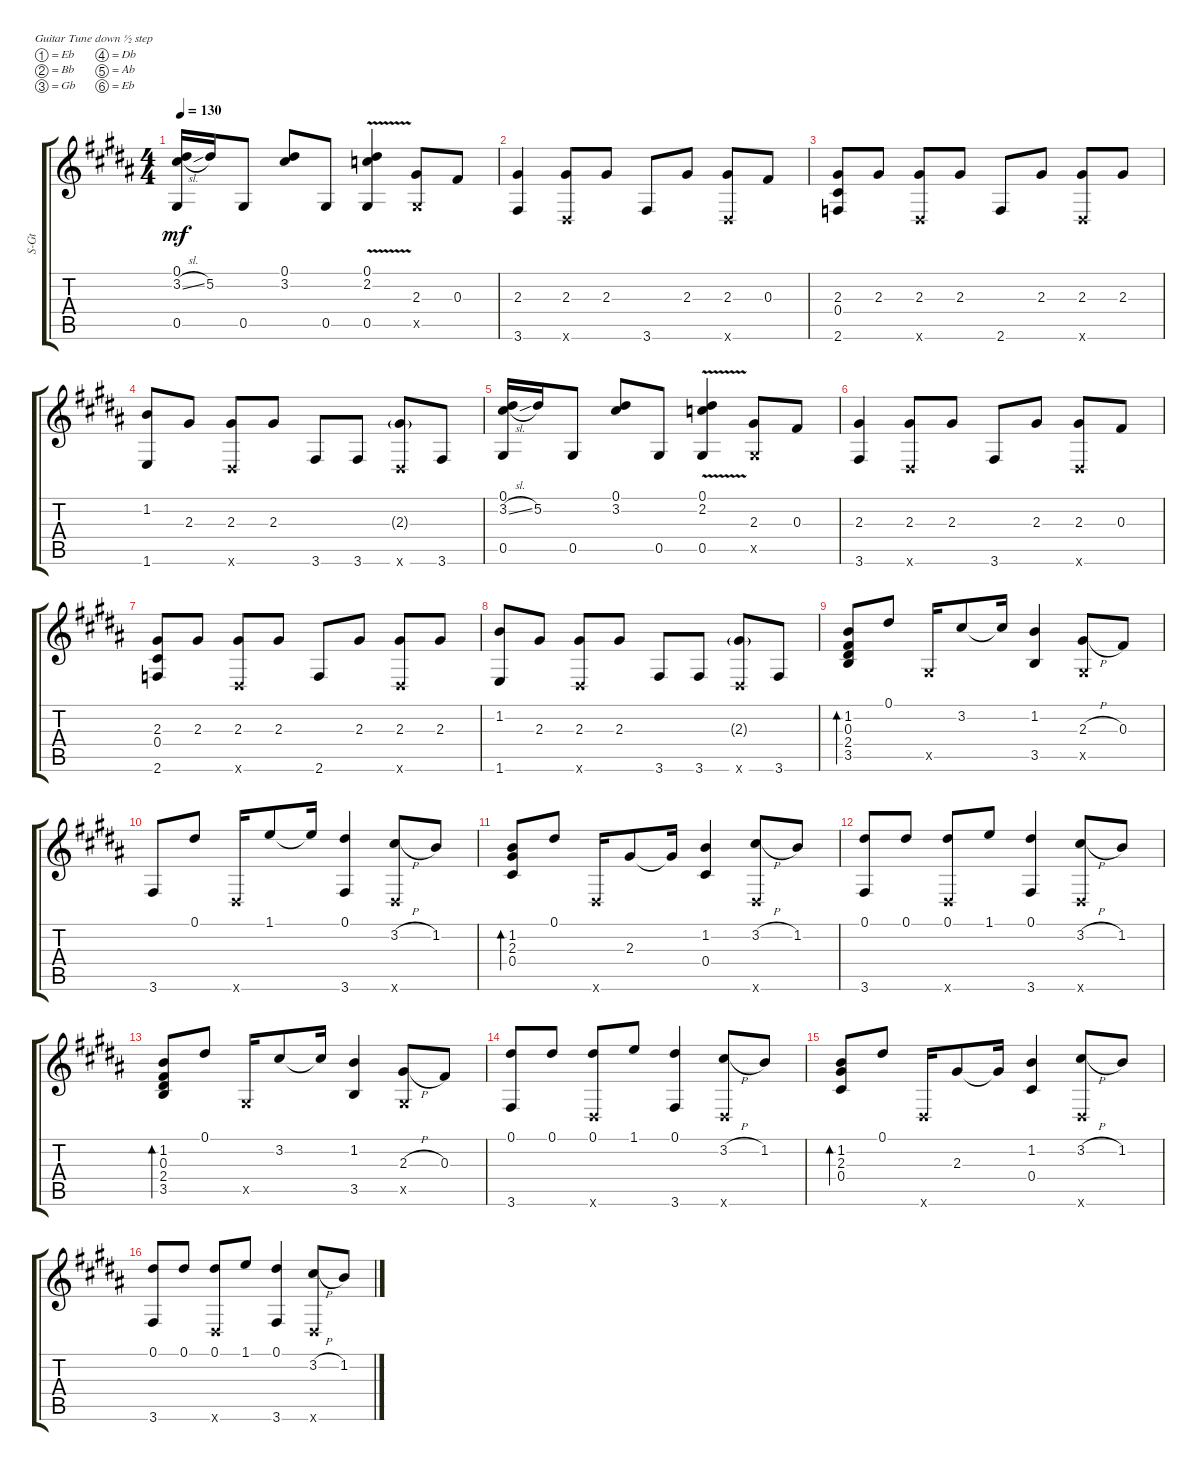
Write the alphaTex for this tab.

\defaultSystemsLayout 4
\bracketExtendMode groupsimilarinstruments
\otherSystemsTrackNameOrientation horizontal
\track ("Steel Guitar" "S-Gt") {instrument acousticguitarsteel}
\staff {score tabs}
\tuning (Eb4 Bb3 Gb3 Db3 Ab2 Eb2)
\ts (4 4)
\tempo 130
\clef g2
\ks b
(3.2{sl acc forcenatural} 0.1{acc forcenatural} 0.5{acc forcenatural}).16{dy mf beam Up} 5.2{acc forcenatural}.16{beam Up} 0.5{acc forcenatural}.8{beam Up} (3.2{acc forcenatural} 0.1{acc forcenatural}).8{beam Up} 0.5{acc forcenatural}.8{beam Up} (0.5{acc forcenatural} 2.2{acc b} 0.1{v acc forcenatural}).4{beam Up} (0.5{x acc forcenatural} 2.3{acc forcenatural}).8{beam Up} 0.3{acc forcenatural}.8{beam Up} |
(3.6{acc forcenatural} 2.3{acc forcenatural}).4{beam Up} (2.3{acc forcenatural} 0.6{x acc forcenatural}).8{beam Up} 2.3{acc forcenatural}.8{beam Up} 3.6{acc forcenatural}.8{beam Up} 2.3{acc forcenatural}.8{beam Up} (2.3{acc forcenatural} 0.6{x acc forcenatural}).8{beam Up} 0.3{acc forcenatural}.8{beam Up} |
(2.6{acc b} 0.4{acc forcenatural} 2.3{acc forcenatural}).8{beam Up} 2.3{acc forcenatural}.8{beam Up} (2.3{acc forcenatural} 0.6{x acc forcenatural}).8{beam Up} 2.3{acc forcenatural}.8{beam Up} 2.6{acc b}.8{beam Up} 2.3{acc forcenatural}.8{beam Up} (2.3{acc forcenatural} 0.6{x acc forcenatural}).8{beam Up} 2.3{acc forcenatural}.8{beam Up} |
(1.6{acc forcenatural} 1.2{acc forcenatural}).8{beam Up} 2.3{acc forcenatural}.8{beam Up} (2.3{acc forcenatural} 0.6{x acc forcenatural}).8{beam Up} 2.3{acc forcenatural}.8{beam Up} 3.6{acc forcenatural}.8{beam Up} 3.6{acc forcenatural}.8{beam Up} (0.6{x acc forcenatural} 2.3{g acc forcenatural}).8{beam Up} 3.6{acc forcenatural}.8{beam Up} |
(3.2{sl acc forcenatural} 0.1{acc forcenatural} 0.5{acc forcenatural}).16{beam Up} 5.2{acc forcenatural}.16{beam Up} 0.5{acc forcenatural}.8{beam Up} (3.2{acc forcenatural} 0.1{acc forcenatural}).8{beam Up} 0.5{acc forcenatural}.8{beam Up} (0.5{acc forcenatural} 2.2{acc b} 0.1{v acc forcenatural}).4{beam Up} (0.5{x acc forcenatural} 2.3{acc forcenatural}).8{beam Up} 0.3{acc forcenatural}.8{beam Up} |
(3.6{acc forcenatural} 2.3{acc forcenatural}).4{beam Up} (2.3{acc forcenatural} 0.6{x acc forcenatural}).8{beam Up} 2.3{acc forcenatural}.8{beam Up} 3.6{acc forcenatural}.8{beam Up} 2.3{acc forcenatural}.8{beam Up} (2.3{acc forcenatural} 0.6{x acc forcenatural}).8{beam Up} 0.3{acc forcenatural}.8{beam Up} |
(2.6{acc b} 0.4{acc forcenatural} 2.3{acc forcenatural}).8{beam Up} 2.3{acc forcenatural}.8{beam Up} (2.3{acc forcenatural} 0.6{x acc forcenatural}).8{beam Up} 2.3{acc forcenatural}.8{beam Up} 2.6{acc b}.8{beam Up} 2.3{acc forcenatural}.8{beam Up} (2.3{acc forcenatural} 0.6{x acc forcenatural}).8{beam Up} 2.3{acc forcenatural}.8{beam Up} |
(1.6{acc forcenatural} 1.2{acc forcenatural}).8{beam Up} 2.3{acc forcenatural}.8{beam Up} (2.3{acc forcenatural} 0.6{x acc forcenatural}).8{beam Up} 2.3{acc forcenatural}.8{beam Up} 3.6{acc forcenatural}.8{beam Up} 3.6{acc forcenatural}.8{beam Up} (0.6{x acc forcenatural} 2.3{g acc forcenatural}).8{beam Up} 3.6{acc forcenatural}.8{beam Up} |
(3.5{acc forcenatural} 2.4{acc forcenatural} 0.3{acc forcenatural} 1.2{acc forcenatural}).8{bd 30 beam Up} 0.1{acc forcenatural}.8{beam Up} 0.5{x acc forcenatural}.16{beam Up} 3.2{acc forcenatural}.8{beam Up} 3.2{t acc forcenatural}.16{beam Up} (1.2{acc forcenatural} 3.5{acc forcenatural}).4{beam Up} (0.5{x acc forcenatural} 2.3{h acc forcenatural}).8{beam Up} 0.3{acc forcenatural}.8{beam Up} |
3.6{acc forcenatural}.8{beam Up} 0.1{acc forcenatural}.8{beam Up} 0.6{x acc forcenatural}.16{beam Up} 1.1{acc forcenatural}.8{beam Up} 1.1{t acc forcenatural}.16{beam Up} (0.1{acc forcenatural} 3.6{acc forcenatural}).4{beam Up} (0.6{x acc forcenatural} 3.2{h acc forcenatural}).8{beam Up} 1.2{acc forcenatural}.8{beam Up} |
(1.2{acc forcenatural} 2.3{acc forcenatural} 0.4{acc forcenatural}).8{bd 30 beam Up} 0.1{acc forcenatural}.8{beam Up} 0.6{x acc forcenatural}.16{beam Up} 2.3{acc forcenatural}.8{beam Up} 2.3{t acc forcenatural}.16{beam Up} (0.4{acc forcenatural} 1.2{acc forcenatural}).4{beam Up} (3.2{h acc forcenatural} 0.6{x acc forcenatural}).8{beam Up} 1.2{acc forcenatural}.8{beam Up} |
(3.6{acc forcenatural} 0.1{acc forcenatural}).8{beam Up} 0.1{acc forcenatural}.8{beam Up} (0.1{acc forcenatural} 0.6{x acc forcenatural}).8{beam Up} 1.1{acc forcenatural}.8{beam Up} (0.1{acc forcenatural} 3.6{acc forcenatural}).4{beam Up} (0.6{x acc forcenatural} 3.2{h acc forcenatural}).8{beam Up} 1.2{acc forcenatural}.8{beam Up} |
(3.5{acc forcenatural} 2.4{acc forcenatural} 0.3{acc forcenatural} 1.2{acc forcenatural}).8{bd 30 beam Up} 0.1{acc forcenatural}.8{beam Up} 0.5{x acc forcenatural}.16{beam Up} 3.2{acc forcenatural}.8{beam Up} 3.2{t acc forcenatural}.16{beam Up} (1.2{acc forcenatural} 3.5{acc forcenatural}).4{beam Up} (0.5{x acc forcenatural} 2.3{h acc forcenatural}).8{beam Up} 0.3{acc forcenatural}.8{beam Up} |
(3.6{acc forcenatural} 0.1{acc forcenatural}).8{beam Up} 0.1{acc forcenatural}.8{beam Up} (0.1{acc forcenatural} 0.6{x acc forcenatural}).8{beam Up} 1.1{acc forcenatural}.8{beam Up} (0.1{acc forcenatural} 3.6{acc forcenatural}).4{beam Up} (0.6{x acc forcenatural} 3.2{h acc forcenatural}).8{beam Up} 1.2{acc forcenatural}.8{beam Up} |
(1.2{acc forcenatural} 2.3{acc forcenatural} 0.4{acc forcenatural}).8{bd 30 beam Up} 0.1{acc forcenatural}.8{beam Up} 0.6{x acc forcenatural}.16{beam Up} 2.3{acc forcenatural}.8{beam Up} 2.3{t acc forcenatural}.16{beam Up} (0.4{acc forcenatural} 1.2{acc forcenatural}).4{beam Up} (3.2{h acc forcenatural} 0.6{x acc forcenatural}).8{beam Up} 1.2{acc forcenatural}.8{beam Up} |
(3.6{acc forcenatural} 0.1{acc forcenatural}).8{beam Up} 0.1{acc forcenatural}.8{beam Up} (0.1{acc forcenatural} 0.6{x acc forcenatural}).8{beam Up} 1.1{acc forcenatural}.8{beam Up} (0.1{acc forcenatural} 3.6{acc forcenatural}).4{beam Up} (0.6{x acc forcenatural} 3.2{h acc forcenatural}).8{beam Up} 1.2{acc forcenatural}.8{beam Up}
